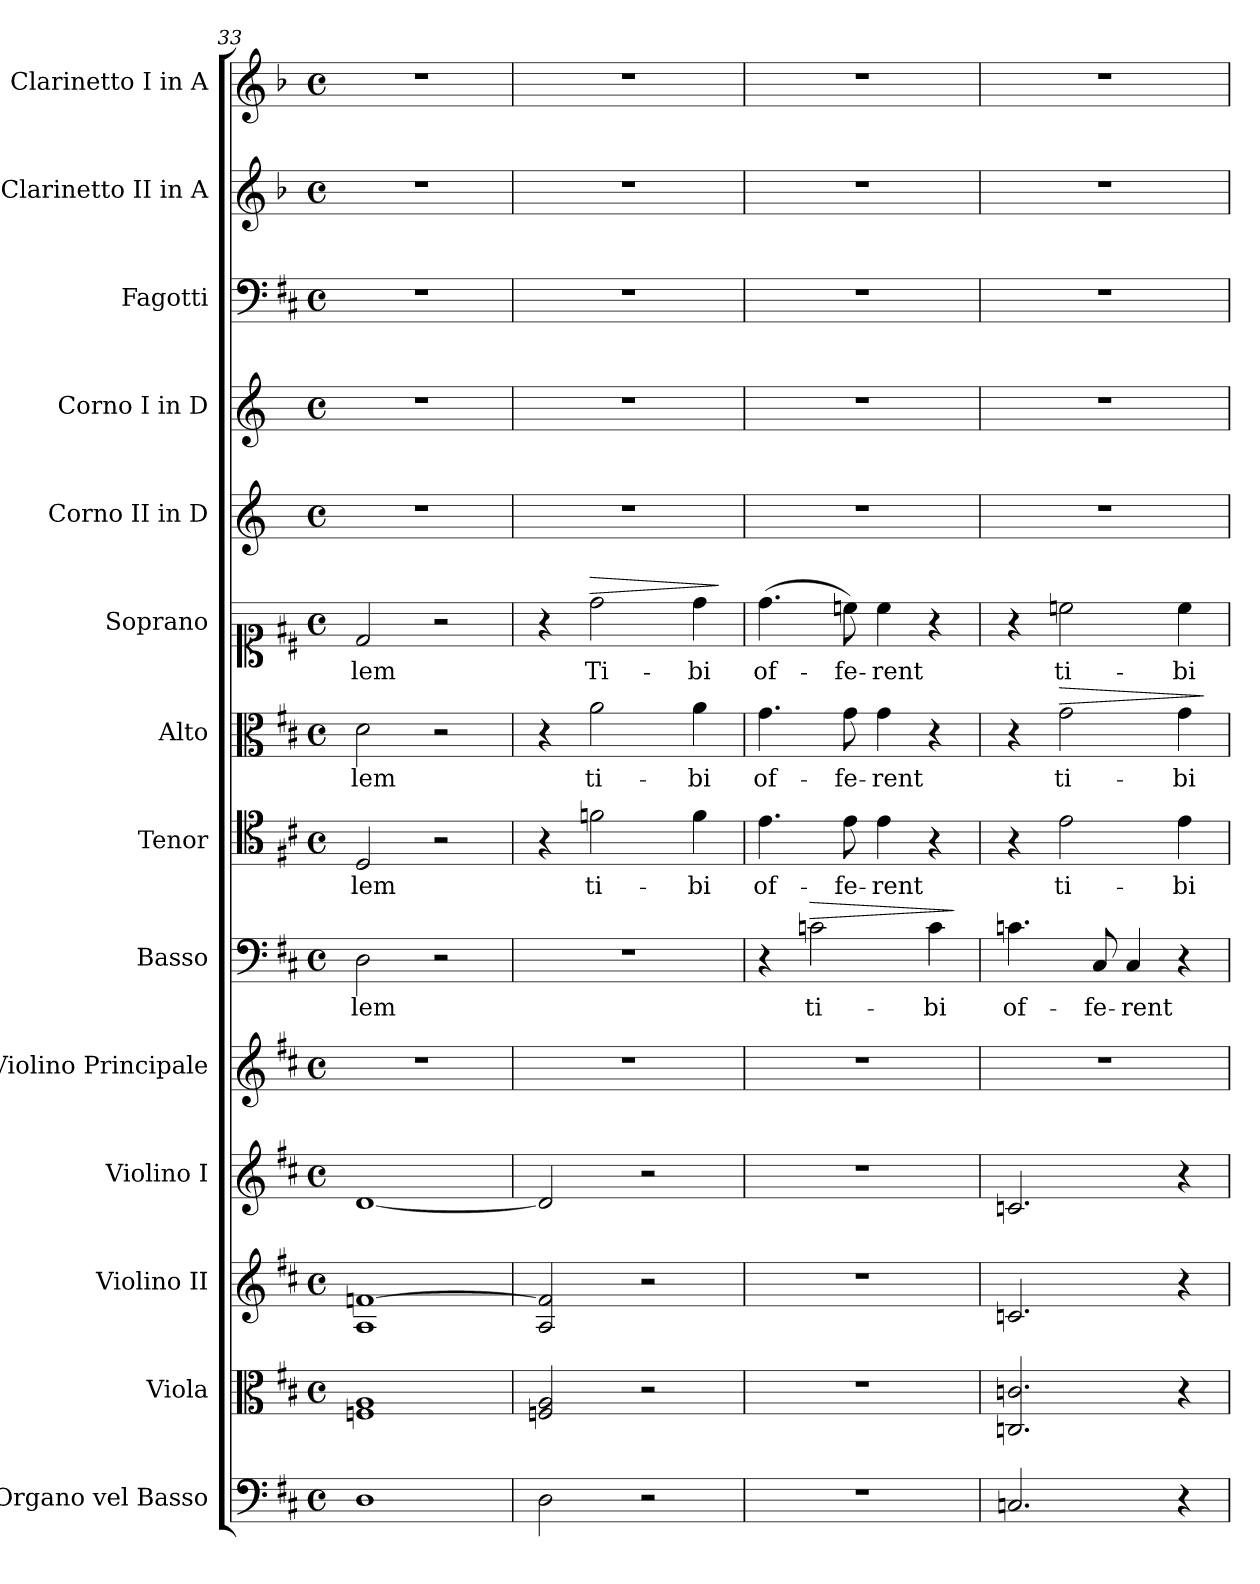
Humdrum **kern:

**kern	**kern	**kern	**kern	**kern	**kern	**text	**dynam	**kern	**text	**kern	**text	**dynam	**kern	**text	**dynam	**kern	**kern	**kern	**kern	**kern
*part14	*part13	*part12	*part11	*part10	*part9	*part9	*part9	*part8	*part8	*part7	*part7	*part7	*part6	*part6	*part6	*part5	*part4	*part3	*part2	*part1
*staff14	*staff13	*staff12	*staff11	*staff10	*staff9	*staff9	*staff9	*staff8	*staff8	*staff7	*staff7	*staff7	*staff6	*staff6	*staff6	*staff5	*staff4	*staff3	*staff2	*staff1
*I"Organo vel Basso	*I"Viola	*I"Violino II	*I"Violino I	*I"Violino Principale	*I"Basso	*	*	*I"Tenor	*	*I"Alto	*	*	*I"Soprano	*	*	*I"Corno II in D	*I"Corno I in D	*I"Fagotti	*I"Clarinetto II in A	*I"Clarinetto I in A
*I'Org	*I'Vla	*I'Vn II	*I'Vn I	*	*I'B	*	*	*I'T	*	*I'A	*	*	*I'S	*	*	*I'Cor II	*I'Cor I	*I'Fg	*	*I'Cl I
*clefF4	*clefC3	*clefG2	*clefG2	*clefG2	*clefF4	*	*	*clefC4	*	*clefC3	*	*	*clefC1	*	*	*clefG2	*clefG2	*clefF4	*clefG2	*clefG2
*	*	*	*	*	*	*	*	*	*	*	*	*	*	*	*	*ITrd-1c-2	*ITrd-1c-2	*	*ITrd2c3	*ITrd2c3
*k[f#c#]	*k[f#c#]	*k[f#c#]	*k[f#c#]	*k[f#c#]	*k[f#c#]	*	*	*k[f#c#]	*	*k[f#c#]	*	*	*k[f#c#]	*	*	*k[f#c#]	*k[f#c#]	*k[f#c#]	*k[f#c#]	*k[f#c#]
*D:	*D:	*D:	*D:	*D:	*D:	*	*	*D:	*	*D:	*	*	*D:	*	*	*	*	*D:	*D:	*D:
*M4/4	*M4/4	*M4/4	*M4/4	*M4/4	*M4/4	*	*	*M4/4	*	*M4/4	*	*	*M4/4	*	*	*M4/4	*M4/4	*M4/4	*M4/4	*M4/4
*met(c)	*met(c)	*met(c)	*met(c)	*met(c)	*met(c)	*	*	*met(c)	*	*met(c)	*	*	*met(c)	*	*	*met(c)	*met(c)	*met(c)	*met(c)	*met(c)
=33	=33	=33	=33	=33	=33	=33	=33	=33	=33	=33	=33	=33	=33	=33	=33	=33	=33	=33	=33	=33
1D	1Fn 1A	1A [1fn	[1d	1r	2D	-lem	.	2D	-lem	2d	-lem	.	2d	-lem	.	1r	1r	1r	1r	1r
.	.	.	.	.	2r	.	.	2r	.	2r	.	.	2r	.	.	.	.	.	.	.
=34	=34	=34	=34	=34	=34	=34	=34	=34	=34	=34	=34	=34	=34	=34	=34	=34	=34	=34	=34	=34
2D	2Fn 2A	2A 2fn]	2d]	1r	1r	.	.	4r	.	4r	.	.	4r	.	.	1r	1r	1r	1r	1r
!	!	!	!	!	!	!	!	!	!	!	!	!	!	!	!LO:HP:a	!	!	!	!	!
.	.	.	.	.	.	.	.	2fn	ti-	2a	ti-	.	2dd	Ti-	>	.	.	.	.	.
2r	2r	2r	2r	.	.	.	.	.	.	.	.	.	.	.	.	.	.	.	.	.
.	.	.	.	.	.	.	.	4f	-bi	4a	-bi	.	4dd	-bi	.	.	.	.	.	.
.	.	.	.	.	.	.	.	.	.	.	.	.	.	.	]	.	.	.	.	.
=35	=35	=35	=35	=35	=35	=35	=35	=35	=35	=35	=35	=35	=35	=35	=35	=35	=35	=35	=35	=35
1r	1r	1r	1r	1r	4r	.	.	4.e	of-	4.g	of-	.	(>4.dd	of-	.	1r	1r	1r	1r	1r
!	!	!	!	!	!	!	!LO:HP:a	!	!	!	!	!	!	!	!	!	!	!	!	!
.	.	.	.	.	2cn	ti-	>	.	.	.	.	.	.	.	.	.	.	.	.	.
.	.	.	.	.	.	.	.	8e	-fe-	8g	-fe-	.	8ccn)	-fe-	.	.	.	.	.	.
.	.	.	.	.	.	.	.	4e	-rent	4g	-rent	.	4cc	-rent	.	.	.	.	.	.
.	.	.	.	.	4c	-bi	.	4r	.	4r	.	.	4r	.	.	.	.	.	.	.
.	.	.	.	.	.	.	]	.	.	.	.	.	.	.	.	.	.	.	.	.
=36	=36	=36	=36	=36	=36	=36	=36	=36	=36	=36	=36	=36	=36	=36	=36	=36	=36	=36	=36	=36
2.Cn	2.Cn 2.cn	2.cn	2.cn	1r	4.cn	of-	.	4r	.	4r	.	.	4r	.	.	1r	1r	1r	1r	1r
!	!	!	!	!	!	!	!	!	!	!	!	!LO:HP:a	!	!	!	!	!	!	!	!
.	.	.	.	.	.	.	.	2e	ti-	2g	ti-	>	2ccn	ti-	.	.	.	.	.	.
.	.	.	.	.	8C#	-fe-	.	.	.	.	.	.	.	.	.	.	.	.	.	.
.	.	.	.	.	4C#	-rent	.	.	.	.	.	.	.	.	.	.	.	.	.	.
4r	4r	4r	4r	.	4r	.	.	4e	-bi	4g	-bi	.	4cc	-bi	.	.	.	.	.	.
.	.	.	.	.	.	.	.	.	.	.	.	]	.	.	.	.	.	.	.	.
=	=	=	=	=	=	=	=	=	=	=	=	=	=	=	=	=	=	=	=	=
*-	*-	*-	*-	*-	*-	*-	*-	*-	*-	*-	*-	*-	*-	*-	*-	*-	*-	*-	*-	*-
